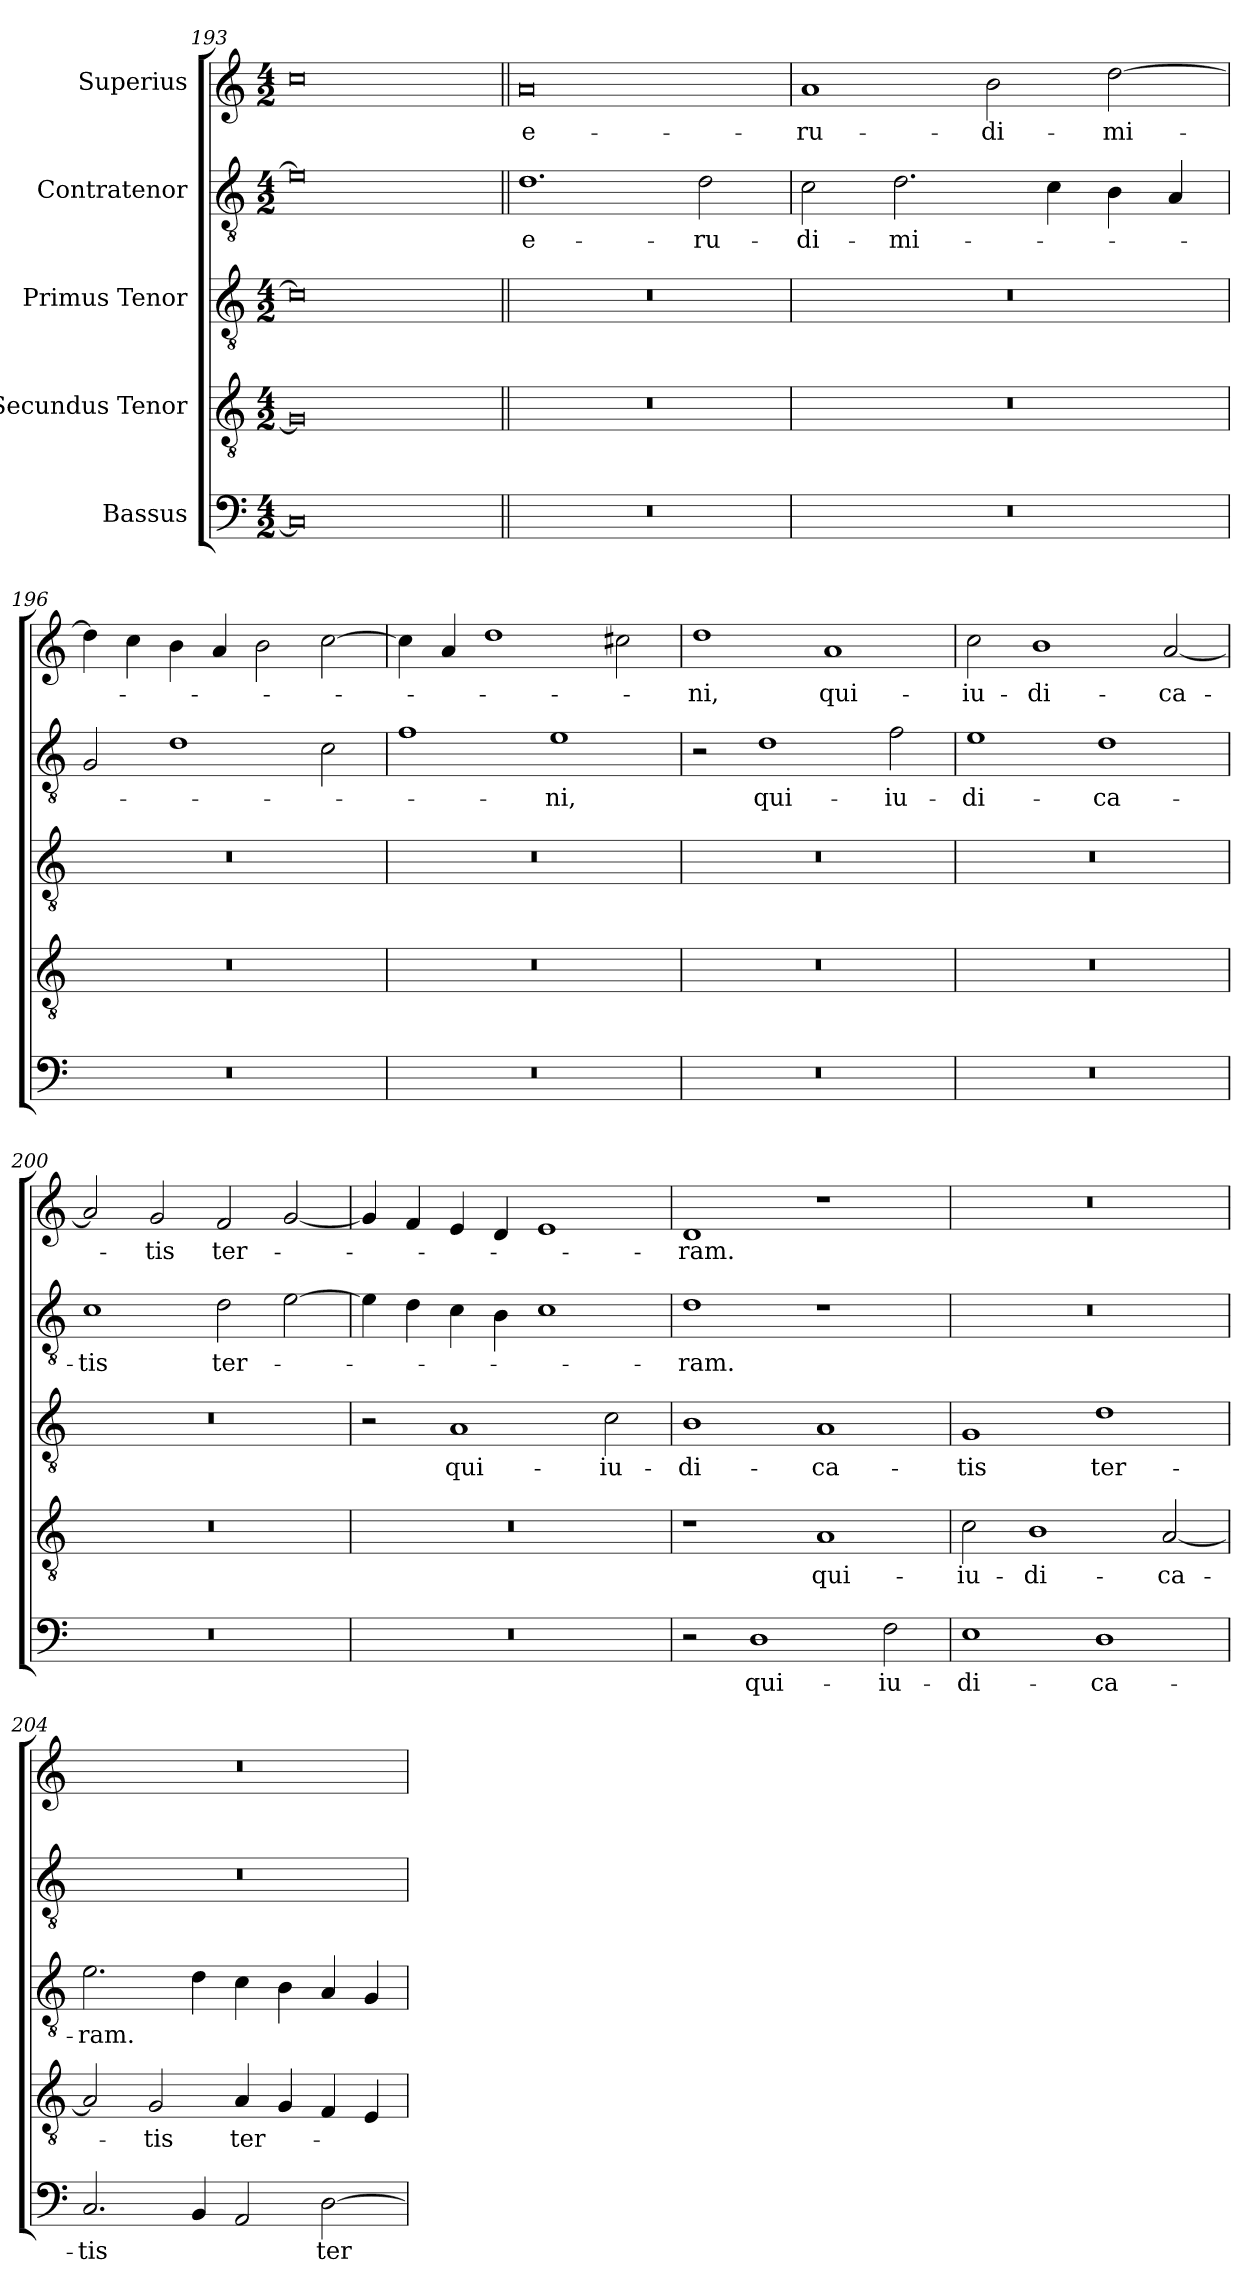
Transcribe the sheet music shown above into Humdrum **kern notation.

**kern	**text	**kern	**text	**kern	**text	**kern	**text	**kern	**text
*part5	*part5	*part4	*part4	*part3	*part3	*part2	*part2	*part1	*part1
*staff5	*staff5	*staff4	*staff4	*staff3	*staff3	*staff2	*staff2	*staff1	*staff1
*I"Bassus	*	*I"Secundus Tenor	*	*I"Primus Tenor	*	*I"Contratenor	*	*I"Superius	*
*clefF4	*	*clefGv2	*	*clefGv2	*	*clefGv2	*	*clefG2	*
*k[]	*	*k[]	*	*k[]	*	*k[]	*	*k[]	*
*C:	*	*C:	*	*C:	*	*C:	*	*C:	*
*M4/2	*	*M4/2	*	*M4/2	*	*M4/2	*	*M4/2	*
=193	=193	=193	=193	=193	=193	=193	=193	=193	=193
0C/]	.	0G/]	.	0c\]	.	0e\]	.	0cc\	.
=194||	=194||	=194||	=194||	=194||	=194||	=194||	=194||	=194||	=194||
0r	.	0r	.	0r	.	1.d\	e-	0a/	e-
.	.	.	.	.	.	2d\	-ru-	.	.
!!LO:PB:g=z
=195	=195	=195	=195	=195	=195	=195	=195	=195	=195
0r	.	0r	.	0r	.	2c\	-di-	1a/	-ru-
.	.	.	.	.	.	2.d\	-mi-	.	.
.	.	.	.	.	.	.	.	2b\	-di-
.	.	.	.	.	.	4c\	.	.	.
.	.	.	.	.	.	4B\	.	[2dd\	-mi-
.	.	.	.	.	.	4A/	.	.	.
=196	=196	=196	=196	=196	=196	=196	=196	=196	=196
0r	.	0r	.	0r	.	2G/	.	4dd\]	.
.	.	.	.	.	.	.	.	4cc\	.
.	.	.	.	.	.	1d\	.	4b\	.
.	.	.	.	.	.	.	.	4a/	.
.	.	.	.	.	.	.	.	2b\	.
.	.	.	.	.	.	2c\	.	[2cc\	.
=197	=197	=197	=197	=197	=197	=197	=197	=197	=197
0r	.	0r	.	0r	.	1f\	.	4cc\]	.
.	.	.	.	.	.	.	.	4a/	.
.	.	.	.	.	.	.	.	1dd\	.
.	.	.	.	.	.	1e\	-ni,	.	.
.	.	.	.	.	.	.	.	2cc#Xi\	.
=198	=198	=198	=198	=198	=198	=198	=198	=198	=198
0r	.	0r	.	0r	.	2r	.	1dd\	-ni,
.	.	.	.	.	.	1d\	qui-	.	.
.	.	.	.	.	.	.	.	1a/	qui-
.	.	.	.	.	.	2f\	iu-	.	.
=199	=199	=199	=199	=199	=199	=199	=199	=199	=199
0r	.	0r	.	0r	.	1e\	-di-	2cc\	iu-
.	.	.	.	.	.	.	.	1b\	-di-
.	.	.	.	.	.	1d\	-ca-	.	.
.	.	.	.	.	.	.	.	[2a/	-ca-
!!LO:LB:g=z
=200	=200	=200	=200	=200	=200	=200	=200	=200	=200
0r	.	0r	.	0r	.	1c\	-tis	2a/]	.
.	.	.	.	.	.	.	.	2g/	-tis
.	.	.	.	.	.	2d\	ter-	2f/	ter-
.	.	.	.	.	.	[2e\	.	[2g/	.
=201	=201	=201	=201	=201	=201	=201	=201	=201	=201
0r	.	0r	.	2r	.	4e\]	.	4g/]	.
.	.	.	.	.	.	4d\	.	4f/	.
.	.	.	.	1A/	qui-	4c\	.	4e/	.
.	.	.	.	.	.	4B\	.	4d/	.
.	.	.	.	.	.	1c\	.	1e/	.
.	.	.	.	2c\	iu-	.	.	.	.
=202	=202	=202	=202	=202	=202	=202	=202	=202	=202
2r	.	1r	.	1B\	-di-	1d\	-ram.	1d/	-ram.
1D\	qui-	.	.	.	.	.	.	.	.
.	.	1A/	qui-	1A/	-ca-	1r	.	1r	.
2F\	iu-	.	.	.	.	.	.	.	.
=203	=203	=203	=203	=203	=203	=203	=203	=203	=203
1E\	-di-	2c\	iu-	1G/	-tis	0r	.	0r	.
.	.	1B\	-di-	.	.	.	.	.	.
1D\	-ca-	.	.	1d\	ter-	.	.	.	.
.	.	[2A/	-ca-	.	.	.	.	.	.
=204	=204	=204	=204	=204	=204	=204	=204	=204	=204
2.C/	-tis	2A/]	.	2.e\	-ram.	0r	.	0r	.
.	.	2G/	-tis	.	.	.	.	.	.
4BB/	.	.	.	4d\	.	.	.	.	.
2AA/	.	4A/	ter-	4c\	.	.	.	.	.
.	.	4G/	.	4B\	.	.	.	.	.
[2D\	ter-	4F/	.	4A/	.	.	.	.	.
.	.	4E/	.	4G/	.	.	.	.	.
=	=	=	=	=	=	=	=	=	=
*-	*-	*-	*-	*-	*-	*-	*-	*-	*-
